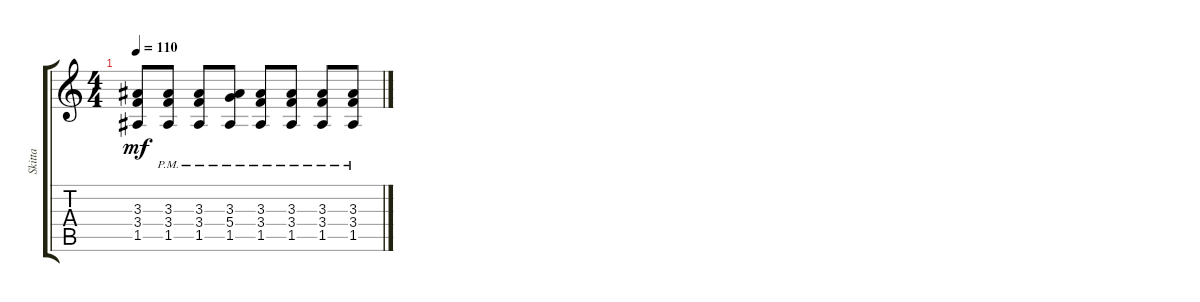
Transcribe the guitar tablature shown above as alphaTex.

\track ("Skitta" "Skitta") {instrument overdrivenguitar}
\staff {score tabs}
\tuning (E4 B3 G3 D3 A2 E2) {hide}
\ts (4 4)
\tempo 110
\clef g2
\ks c
(3.3 3.4 1.5).8{dy mf} (3.3{pm} 3.4{pm} 1.5{pm}).8 (3.3{pm} 3.4{pm} 1.5{pm}).8 (3.3{pm} 5.4{pm} 1.5{pm}).8 (3.3{pm} 3.4{pm} 1.5{pm}).8 (3.3{pm} 3.4{pm} 1.5{pm}).8 (3.3{pm} 3.4{pm} 1.5{pm}).8 (3.3{pm} 3.4{pm} 1.5{pm}).8
